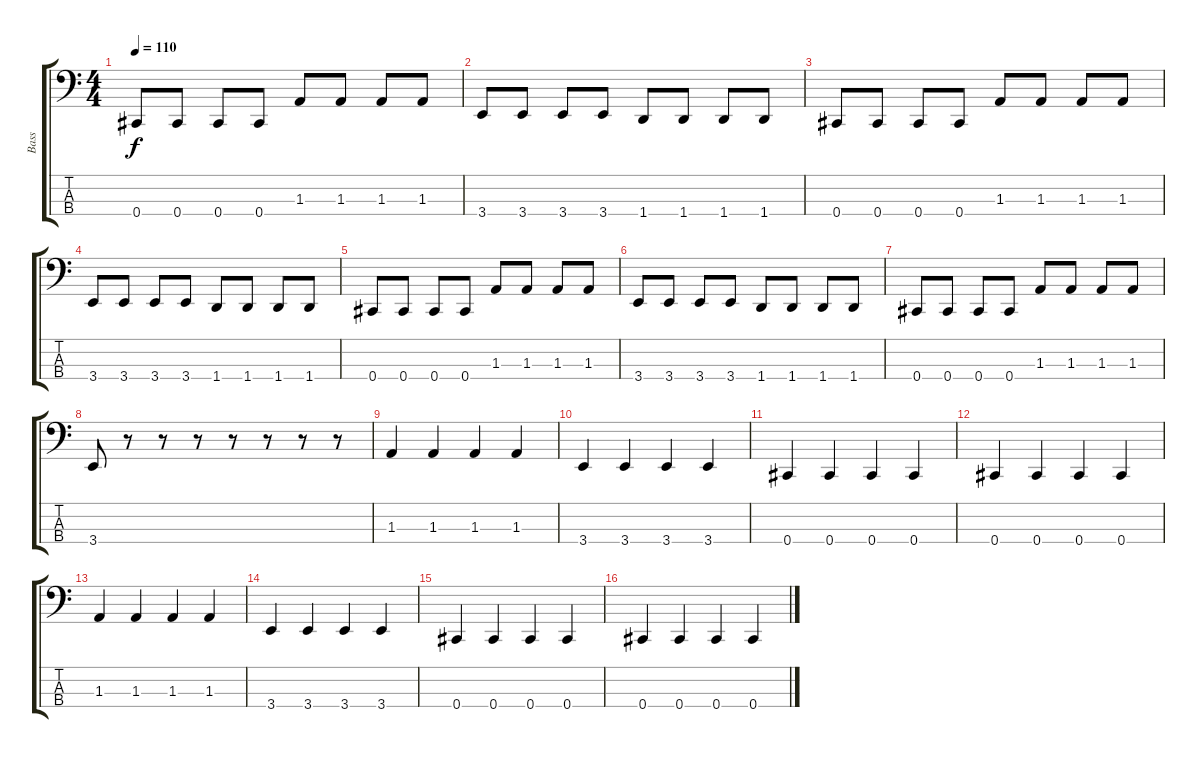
\track ("Bass" "Bass") {instrument electricbassfinger}
\staff {score tabs}
\tuning (Gb2 Db2 Ab1 Db1) {hide}
\ts (4 4)
\tempo 110
\clef f4
\ks c
0.4.8{dy f} 0.4.8 0.4.8 0.4.8 1.3.8 1.3.8 1.3.8 1.3.8 |
3.4.8 3.4.8 3.4.8 3.4.8 1.4.8 1.4.8 1.4.8 1.4.8 |
0.4.8 0.4.8 0.4.8 0.4.8 1.3.8 1.3.8 1.3.8 1.3.8 |
3.4.8 3.4.8 3.4.8 3.4.8 1.4.8 1.4.8 1.4.8 1.4.8 |
0.4.8 0.4.8 0.4.8 0.4.8 1.3.8 1.3.8 1.3.8 1.3.8 |
3.4.8 3.4.8 3.4.8 3.4.8 1.4.8 1.4.8 1.4.8 1.4.8 |
0.4.8 0.4.8 0.4.8 0.4.8 1.3.8 1.3.8 1.3.8 1.3.8 |
3.4.8 r.8 r.8 r.8 r.8 r.8 r.8 r.8 |
1.3.4 1.3.4 1.3.4 1.3.4 |
3.4.4 3.4.4 3.4.4 3.4.4 |
0.4.4 0.4.4 0.4.4 0.4.4 |
0.4.4 0.4.4 0.4.4 0.4.4 |
1.3.4 1.3.4 1.3.4 1.3.4 |
3.4.4 3.4.4 3.4.4 3.4.4 |
0.4.4 0.4.4 0.4.4 0.4.4 |
0.4.4 0.4.4 0.4.4 0.4.4
